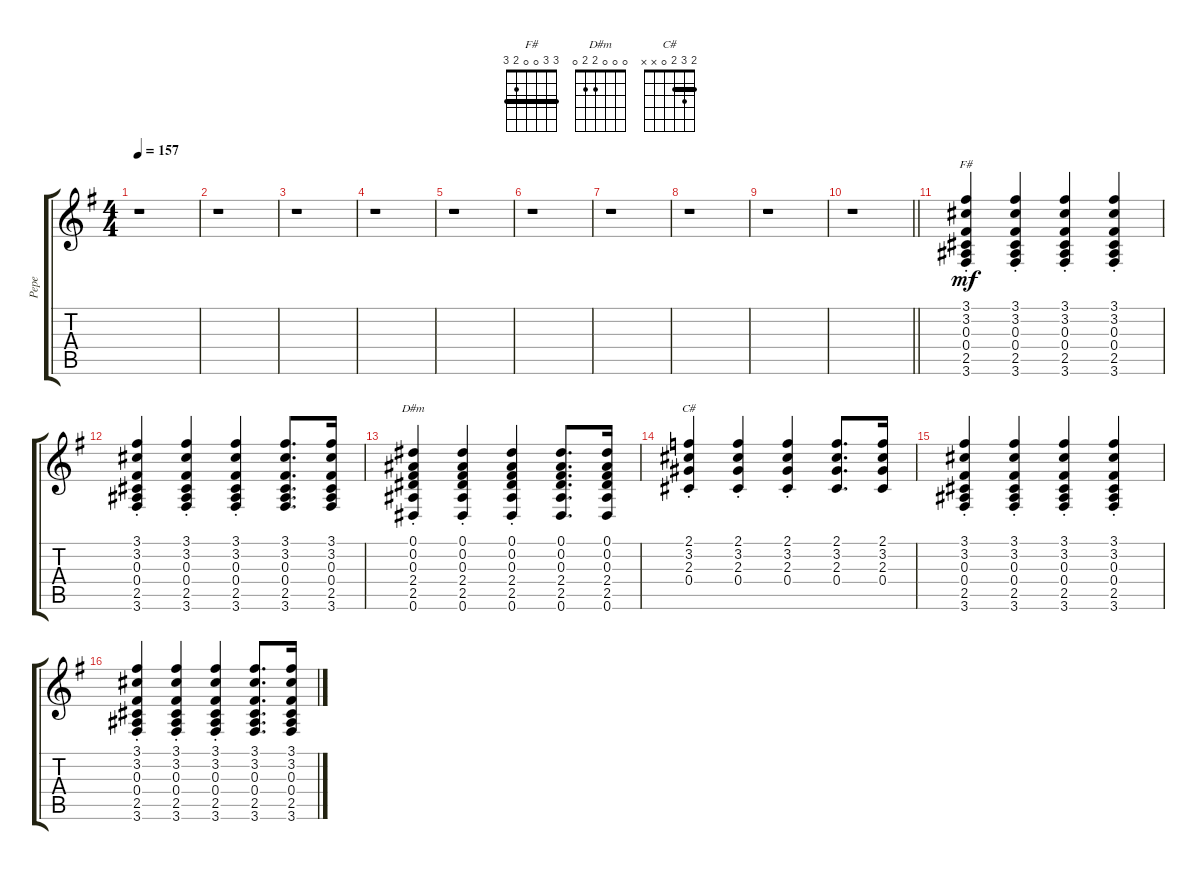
\track ("Pepe" "Pepe") {instrument acousticguitarsteel}
\staff {score tabs}
\tuning (Eb4 Bb3 Gb3 Db3 Ab2 Eb2) {hide}
\chord ("F#" 3 3 0 0 2 3) {barre 3}
\chord ("D#m" 0 0 0 2 2 0)
\chord ("C#" 2 3 2 0 x x) {barre 2}
\ts (4 4)
\tempo 157
\clef g2
\ks g
r.1{dy f} |
r.1 |
r.1 |
r.1 |
r.1 |
r.1 |
r.1 |
r.1 |
r.1 |
\barLineRight lightlight
r.1 |
(3.1{st} 3.2{st} 0.3{st} 0.4{st} 2.5{st} 3.6{st}).4{ch "F#" dy mf} (3.1{st} 3.2{st} 0.3{st} 0.4{st} 2.5{st} 3.6{st}).4 (3.1{st} 3.2{st} 0.3{st} 0.4{st} 2.5{st} 3.6{st}).4 (3.1{st} 3.2{st} 0.3{st} 0.4{st} 2.5{st} 3.6{st}).4 |
(3.1{st} 3.2{st} 0.3{st} 0.4{st} 2.5{st} 3.6{st}).4 (3.1{st} 3.2{st} 0.3{st} 0.4{st} 2.5{st} 3.6{st}).4 (3.1{st} 3.2{st} 0.3{st} 0.4{st} 2.5{st} 3.6{st}).4 (3.1 3.2 0.3 0.4 2.5 3.6).8{d} (3.1 3.2 0.3 0.4 2.5 3.6).16 |
(0.1{st} 0.2{st} 0.3{st} 2.4{st} 2.5{st} 0.6{st}).4{ch "D#m"} (0.1{st} 0.2{st} 0.3{st} 2.4{st} 2.5{st} 0.6{st}).4 (0.1{st} 0.2{st} 0.3{st} 2.4{st} 2.5{st} 0.6{st}).4 (0.1 0.2 0.3 2.4 2.5 0.6).8{d} (0.1 0.2 0.3 2.4 2.5 0.6).16 |
(2.1{st} 3.2{st} 2.3{st} 0.4{st}).4{ch "C#"} (2.1{st} 3.2{st} 2.3{st} 0.4{st}).4 (2.1{st} 3.2{st} 2.3{st} 0.4{st}).4 (2.1 3.2 2.3 0.4).8{d} (2.1 3.2 2.3 0.4).16 |
(3.1{st} 3.2{st} 0.3{st} 0.4{st} 2.5{st} 3.6{st}).4 (3.1{st} 3.2{st} 0.3{st} 0.4{st} 2.5{st} 3.6{st}).4 (3.1{st} 3.2{st} 0.3{st} 0.4{st} 2.5{st} 3.6{st}).4 (3.1{st} 3.2{st} 0.3{st} 0.4{st} 2.5{st} 3.6{st}).4 |
(3.1{st} 3.2{st} 0.3{st} 0.4{st} 2.5{st} 3.6{st}).4 (3.1{st} 3.2{st} 0.3{st} 0.4{st} 2.5{st} 3.6{st}).4 (3.1{st} 3.2{st} 0.3{st} 0.4{st} 2.5{st} 3.6{st}).4 (3.1 3.2 0.3 0.4 2.5 3.6).8{d} (3.1 3.2 0.3 0.4 2.5 3.6).16
